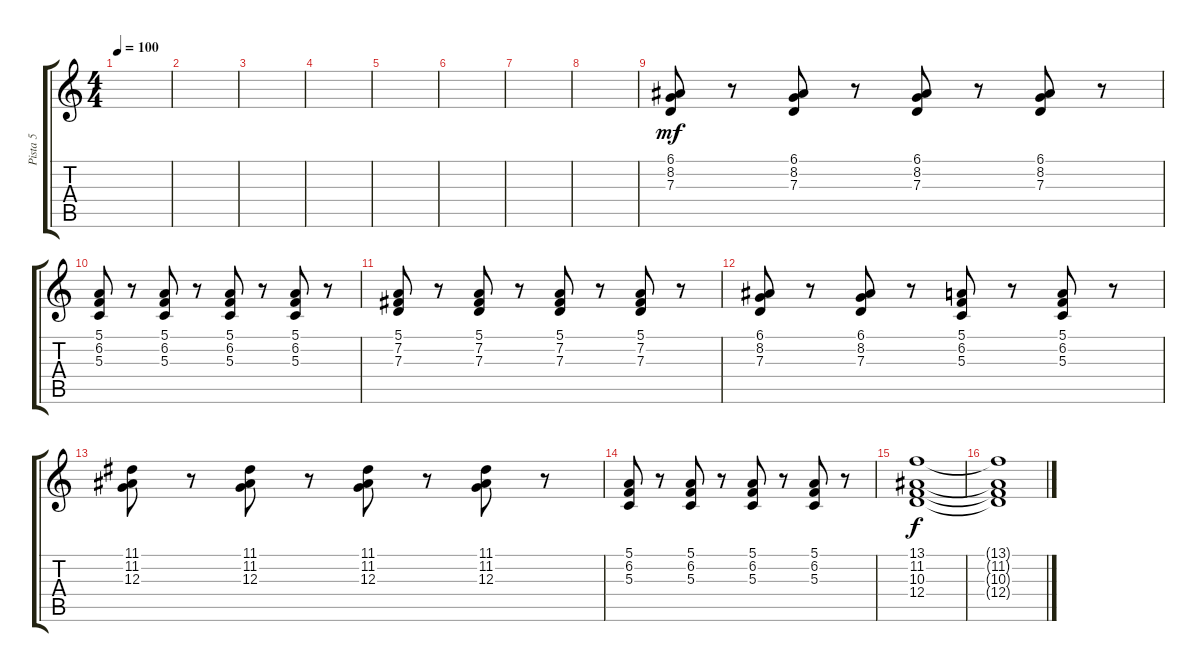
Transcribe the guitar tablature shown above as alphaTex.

\track ("Pista 5" "Pista 5") {instrument pad2warm}
\staff {score tabs}
\tuning (E4 B3 G3 D3 A2 E2) {hide}
\ts (4 4)
\tempo 100
\clef g2
\ks c
|
|
|
|
|
|
|
|
(6.1 8.2 7.3).8{dy mf volume 6 instrument churchorgan} r.8 (6.1 8.2 7.3).8 r.8 (6.1 8.2 7.3).8 r.8 (6.1 8.2 7.3).8 r.8 |
(5.1 6.2 5.3).8 r.8 (5.1 6.2 5.3).8 r.8 (5.1 6.2 5.3).8 r.8 (5.1 6.2 5.3).8 r.8 |
(5.1 7.2 7.3).8 r.8 (5.1 7.2 7.3).8 r.8 (5.1 7.2 7.3).8 r.8 (5.1 7.2 7.3).8 r.8 |
(6.1 8.2 7.3).8 r.8 (6.1 8.2 7.3).8 r.8 (5.1 6.2 5.3).8 r.8 (5.1 6.2 5.3).8 r.8 |
(11.1 11.2 12.3).8 r.8 (11.1 11.2 12.3).8 r.8 (11.1 11.2 12.3).8 r.8 (11.1 11.2 12.3).8 r.8 |
(5.1 6.2 5.3).8 r.8 (5.1 6.2 5.3).8 r.8 (5.1 6.2 5.3).8 r.8 (5.1 6.2 5.3).8 r.8 |
(13.1 11.2 10.3 12.4).1{dy f volume 6 instrument pad2warm} |
(13.1{t} 11.2{t} 10.3{t} 12.4{t}).1
